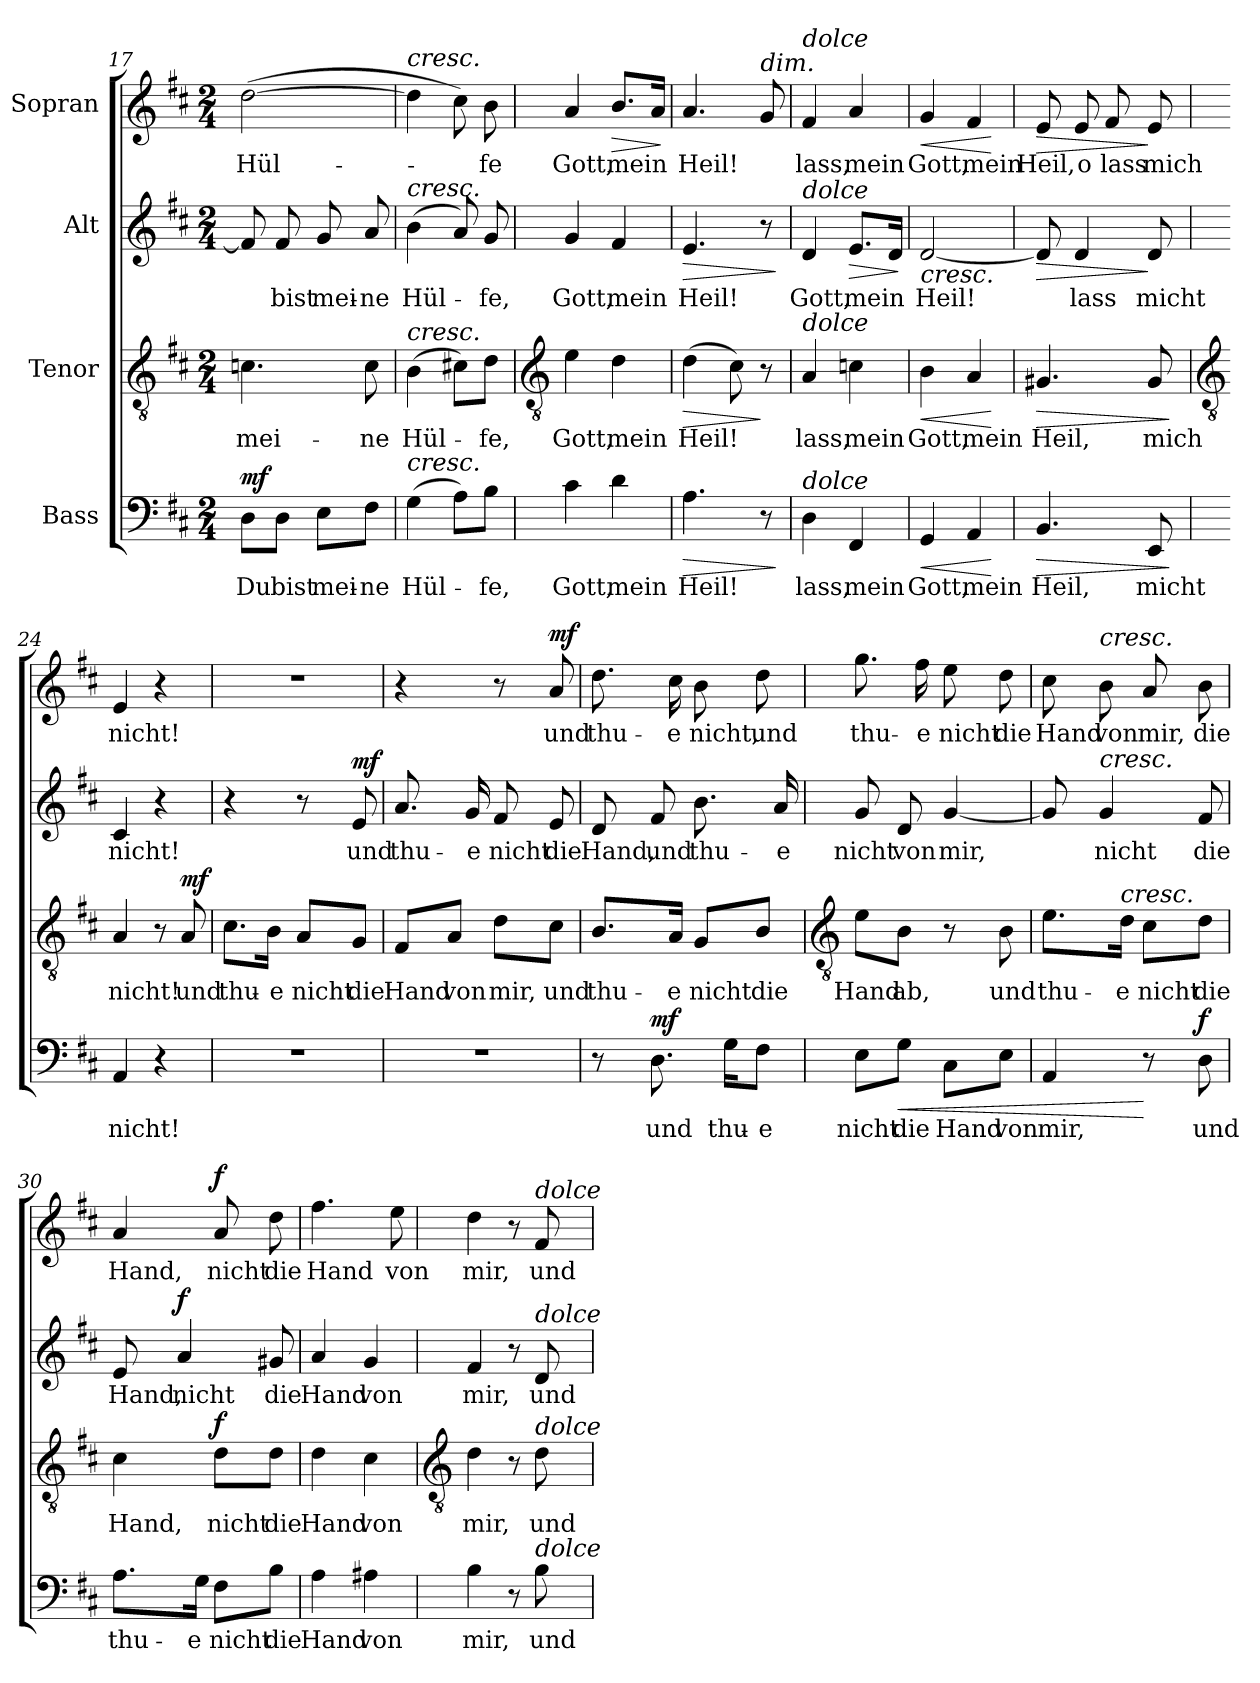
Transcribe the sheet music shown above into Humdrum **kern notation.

**kern	**text	**dynam	**kern	**text	**dynam	**kern	**text	**dynam	**kern	**text	**dynam
*part4	*part4	*part4	*part3	*part3	*part3	*part2	*part2	*part2	*part1	*part1	*part1
*staff4	*staff4	*staff4	*staff3	*staff3	*staff3	*staff2	*staff2	*staff2	*staff1	*staff1	*staff1
*I"Bass	*	*	*I"Tenor	*	*	*I"Alt	*	*	*I"Sopran	*	*
*clefF4	*	*	*clefGv2	*	*	*clefG2	*	*	*clefG2	*	*
*k[f#c#]	*	*	*k[f#c#]	*	*	*k[f#c#]	*	*	*k[f#c#]	*	*
*D:	*	*	*D:	*	*	*D:	*	*	*D:	*	*
*M2/4	*	*	*M2/4	*	*	*M2/4	*	*	*M2/4	*	*
=17	=17	=17	=17	=17	=17	=17	=17	=17	=17	=17	=17
!	!LO:LY:b	!LO:DY:a	!	!LO:LY:b	!	!	!	!	!	!LO:LY:b	!
8D\L	Du	mf	4.cn	mei-	.	8f#]	.	.	(>[2dd	Hül-	.
!	!LO:LY:b	!	!	!	!	!	!LO:LY:b	!	!	!	!
8D\J	bist	.	.	.	.	8f#	bist	.	.	.	.
!	!LO:LY:b	!	!	!	!	!	!LO:LY:b	!	!	!	!
8E\L	mei-	.	.	.	.	8g	mei-	.	.	.	.
!	!LO:LY:b	!	!	!LO:LY:b	!	!	!LO:LY:b	!	!	!	!
8F#\J	-ne	.	8c	-ne	.	8a	-ne	.	.	.	.
=18	=18	=18	=18	=18	=18	=18	=18	=18	=18	=18	=18
!	!	!	!	!	!	!	!	!	!LO:TX:a:i:t=cresc.	!	!
!	!	!	!	!	!	!LO:TX:a:i:t=cresc.	!	!	!	!	!
!	!	!	!LO:TX:a:i:t=cresc.	!	!	!	!	!	!	!	!
!LO:TX:a:i:t=cresc.	!	!	!	!	!	!	!	!	!	!	!
!	!LO:LY:b	!	!	!LO:LY:b	!	!	!LO:LY:b	!	!	!	!
(>4G	Hül-	.	(>4B	Hül-	.	(>4b	Hül-	.	4dd]	.	.
8A\L)	.	.	8c#X\L)	.	.	8a)	.	.	8cc#)	.	.
!	!LO:LY:b	!	!	!LO:LY:b	!	!	!LO:LY:b	!	!	!LO:LY:b	!
8B\J	-fe,	.	8d\J	-fe,	.	8g	-fe,	.	8b	-fe	.
!!LO:LB:g=z
=19	=19	=19	=19	=19	=19	=19	=19	=19	=19	=19	=19
*	*	*	*clefGv2	*	*	*	*	*	*	*	*
!	!LO:LY:b	!	!	!LO:LY:b	!	!	!LO:LY:b	!	!	!LO:LY:b	!
4c#	Gott,	.	4e	Gott,	.	4g	Gott,	.	4a	Gott,	.
!	!LO:LY:b	!	!	!LO:LY:b	!	!	!LO:LY:b	!	!	!LO:LY:b	!LO:HP:b
4d	mein	.	4d	mein	.	4f#	mein	.	8.bL	mein	>
.	.	.	.	.	.	.	.	.	16aJ	.	.
.	.	.	.	.	.	.	.	.	.	.	]
=20	=20	=20	=20	=20	=20	=20	=20	=20	=20	=20	=20
!	!LO:LY:b	!LO:HP:b	!	!LO:LY:b	!LO:HP:b	!	!LO:LY:b	!LO:HP:b	!	!LO:LY:b	!
4.A	Heil!	>	(>4d	Heil!	>	4.e	Heil!	>	4.a	Heil!	.
.	.	.	8c#)	.	.	.	.	.	.	.	.
!	!	!	!	!	!	!	!	!	!LO:TX:a:i:t=dim.	!	!
8r	.	.	8r	.	]	8r	.	.	8g	.	.
.	.	]	.	.	.	.	.	]	.	.	.
=21	=21	=21	=21	=21	=21	=21	=21	=21	=21	=21	=21
!	!	!	!	!	!	!	!	!	!LO:TX:a:i:t=dolce	!	!
!	!	!	!	!	!	!LO:TX:a:i:t=dolce	!	!	!	!	!
!	!	!	!LO:TX:a:i:t=dolce	!	!	!	!	!	!	!	!
!LO:TX:a:i:t=dolce	!	!	!	!	!	!	!	!	!	!	!
!	!LO:LY:b	!	!	!LO:LY:b	!	!	!LO:LY:b	!	!	!LO:LY:b	!
4D	lass,	.	4A	lass,	.	4d	Gott,	.	4f#	lass,	.
!	!LO:LY:b	!	!	!LO:LY:b	!	!	!LO:LY:b	!LO:HP:b	!	!LO:LY:b	!
4FF#	mein	.	4cn	mein	.	8.eL	mein	>	4a	mein	.
.	.	.	.	.	.	16dJ	.	.	.	.	.
.	.	.	.	.	.	.	.	]	.	.	.
=22	=22	=22	=22	=22	=22	=22	=22	=22	=22	=22	=22
!	!LO:LY:b	!LO:HP:b	!	!LO:LY:b	!LO:HP:b	!	!LO:LY:b	!LO:HP:b	!	!LO:LY:b	!LO:HP:b
4GG	Gott,	<	4B	Gott,	<	[2d	Heil!	<	4g	Gott,	<
!	!LO:LY:b	!	!	!LO:LY:b	!	!	!	!	!	!LO:LY:b	!
4AA	mein	.	4A	mein	.	.	.	.	4f#	mein	.
.	.	[	.	.	[	.	.	.	.	.	[
=23	=23	=23	=23	=23	=23	=23	=23	=23	=23	=23	=23
!	!LO:LY:b	!LO:HP:b	!	!LO:LY:b	!LO:HP:b	!	!	!LO:HP:b	!	!LO:LY:b	!LO:HP:b
4.BB	Heil,	>	4.G#X	Heil,	>	8d]	.	>	8e	Heil,	>
!	!	!	!	!	!	!	!LO:LY:b	!	!	!LO:LY:b	!
.	.	.	.	.	.	4d	lass	[	8e	o	.
!	!	!	!	!	!	!	!	!	!	!LO:LY:b	!
.	.	.	.	.	.	.	.	.	8f#	lass	.
!	!LO:LY:b	!	!	!LO:LY:b	!	!	!LO:LY:b	!	!	!LO:LY:b	!
8EE	micht	.	8G#	mich	.	8d	micht	]	8e	mich	]
.	.	]	.	.	]	.	.	.	.	.	.
!!LO:LB:g=z
=24	=24	=24	=24	=24	=24	=24	=24	=24	=24	=24	=24
*	*	*	*clefGv2	*	*	*	*	*	*	*	*
!	!LO:LY:b	!	!	!LO:LY:b	!	!	!LO:LY:b	!	!	!LO:LY:b	!
4AA	nicht!	.	4A	nicht!	.	4c#	nicht!	.	4e	nicht!	.
4r	.	.	8r	.	.	4r	.	.	4r	.	.
!	!	!	!	!LO:LY:b	!LO:DY:a	!	!	!	!	!	!
.	.	.	8A	und	mf	.	.	.	.	.	.
=25	=25	=25	=25	=25	=25	=25	=25	=25	=25	=25	=25
!LO:N:vis=1	!	!	!	!LO:LY:b	!	!	!	!	!LO:N:vis=1	!	!
2r	.	.	8.c#\L	thu-	.	4r	.	.	2r	.	.
!	!	!	!	!LO:LY:b	!	!	!	!	!	!	!
.	.	.	16B\Jk	-e	.	.	.	.	.	.	.
!	!	!	!	!LO:LY:b	!	!	!	!	!	!	!
.	.	.	8A/L	nicht	.	8r	.	.	.	.	.
!	!	!	!	!LO:LY:b	!	!	!LO:LY:b	!LO:DY:a	!	!	!
.	.	.	8G/J	die	.	8e	und	mf	.	.	.
=26	=26	=26	=26	=26	=26	=26	=26	=26	=26	=26	=26
!LO:N:vis=1	!	!	!	!LO:LY:b	!	!	!LO:LY:b	!	!	!	!
2r	.	.	8F#/L	Hand	.	8.a	thu-	.	4r	.	.
!	!	!	!	!LO:LY:b	!	!	!	!	!	!	!
.	.	.	8A/J	von	.	.	.	.	.	.	.
!	!	!	!	!	!	!	!LO:LY:b	!	!	!	!
.	.	.	.	.	.	16g	-e	.	.	.	.
!	!	!	!	!LO:LY:b	!	!	!LO:LY:b	!	!	!	!
.	.	.	8d\L	mir,	.	8f#	nicht	.	8r	.	.
!	!	!	!	!LO:LY:b	!	!	!LO:LY:b	!	!	!LO:LY:b	!LO:DY:a
.	.	.	8c#\J	und	.	8e	die	.	8a	und	mf
=27	=27	=27	=27	=27	=27	=27	=27	=27	=27	=27	=27
!	!	!	!	!LO:LY:b	!	!	!LO:LY:b	!	!	!LO:LY:b	!
8r	.	.	8.B/L	thu-	.	8d	Hand,	.	8.dd	thu-	.
!	!LO:LY:b	!LO:DY:a	!	!	!	!	!LO:LY:b	!	!	!	!
8.D	und	mf	.	.	.	8f#	und	.	.	.	.
!	!	!	!	!LO:LY:b	!	!	!	!	!	!LO:LY:b	!
.	.	.	16A/Jk	-e	.	.	.	.	16cc#	-e	.
!	!	!	!	!LO:LY:b	!	!	!LO:LY:b	!	!	!LO:LY:b	!
.	.	.	8G/L	nicht	.	8.b	thu-	.	8b	nicht,	.
!	!LO:LY:b	!	!	!	!	!	!	!	!	!	!
16G\KL	thu-	.	.	.	.	.	.	.	.	.	.
!	!LO:LY:b	!	!	!LO:LY:b	!	!	!	!	!	!LO:LY:b	!
8F#\J	-e	.	8B/J	die	.	.	.	.	8dd	und	.
!	!	!	!	!	!	!	!LO:LY:b	!	!	!	!
.	.	.	.	.	.	16a	-e	.	.	.	.
!!LO:LB:g=z
=28	=28	=28	=28	=28	=28	=28	=28	=28	=28	=28	=28
*	*	*	*clefGv2	*	*	*	*	*	*	*	*
!	!LO:LY:b	!	!	!LO:LY:b	!	!	!LO:LY:b	!	!	!LO:LY:b	!
8E\L	nicht	.	8e\L	Hand	.	8g	nicht	.	8.gg	thu-	.
!	!LO:LY:b	!LO:HP:b	!	!LO:LY:b	!	!	!LO:LY:b	!	!	!	!
8G\J	die	<	8B\J	ab,	.	8d	von	.	.	.	.
!	!	!	!	!	!	!	!	!	!	!LO:LY:b	!
.	.	.	.	.	.	.	.	.	16ff#	-e	.
!	!LO:LY:b	!	!	!	!	!	!LO:LY:b	!	!	!LO:LY:b	!
8C#\L	Hand	.	8r	.	.	[4g	mir,	.	8ee	nicht	.
!	!LO:LY:b	!	!	!LO:LY:b	!	!	!	!	!	!LO:LY:b	!
8E\J	von	.	8B	und	.	.	.	.	8dd	die	.
=29	=29	=29	=29	=29	=29	=29	=29	=29	=29	=29	=29
!	!LO:LY:b	!	!	!LO:LY:b	!	!	!	!	!	!LO:LY:b	!
4AA	mir,	.	8.e\L	thu-	.	8g]	.	.	8cc#	Hand	.
!	!	!	!	!	!	!	!	!	!LO:TX:a:i:t=cresc.	!	!
!	!	!	!	!	!	!LO:TX:a:i:t=cresc.	!	!	!	!	!
!	!	!	!	!	!	!	!LO:LY:b	!	!	!LO:LY:b	!
.	.	.	.	.	.	4g	nicht	.	8b	von	.
!	!	!	!LO:TX:a:i:t=cresc.	!	!	!	!	!	!	!	!
!	!	!	!	!LO:LY:b	!	!	!	!	!	!	!
.	.	.	16d\Jk	-e	.	.	.	.	.	.	.
!	!	!	!	!LO:LY:b	!	!	!	!	!	!LO:LY:b	!
8r	.	[	8c#\L	nicht	.	.	.	.	8a	mir,	.
!	!LO:LY:b	!LO:DY:a	!	!LO:LY:b	!	!	!LO:LY:b	!	!	!LO:LY:b	!
8D	und	f	8d\J	die	.	8f#	die	.	8b	die	.
=30	=30	=30	=30	=30	=30	=30	=30	=30	=30	=30	=30
!	!LO:LY:b	!	!	!LO:LY:b	!	!	!LO:LY:b	!	!	!LO:LY:b	!
8.A\L	thu-	.	4c#	Hand,	.	8e	Hand,	.	4a	Hand,	.
!	!	!	!	!	!	!	!LO:LY:b	!LO:DY:a	!	!	!
.	.	.	.	.	.	4a	nicht	f	.	.	.
!	!LO:LY:b	!	!	!	!	!	!	!	!	!	!
16G\Jk	-e	.	.	.	.	.	.	.	.	.	.
!	!LO:LY:b	!	!	!LO:LY:b	!LO:DY:a	!	!	!	!	!LO:LY:b	!LO:DY:a
8F#\L	nicht	.	8d\L	nicht	f	.	.	.	8a	nicht	f
!	!LO:LY:b	!	!	!LO:LY:b	!	!	!LO:LY:b	!	!	!LO:LY:b	!
8B\J	die	.	8d\J	die	.	8g#X	die	.	8dd	die	.
=31	=31	=31	=31	=31	=31	=31	=31	=31	=31	=31	=31
!	!LO:LY:b	!	!	!LO:LY:b	!	!	!LO:LY:b	!	!	!LO:LY:b	!
4A	Hand	.	4d	Hand	.	4a	Hand	.	4.ff#	Hand	.
!	!LO:LY:b	!	!	!LO:LY:b	!	!	!LO:LY:b	!	!	!	!
4A#X	von	.	4c#	von	.	4g	von	.	.	.	.
!	!	!	!	!	!	!	!	!	!	!LO:LY:b	!
.	.	.	.	.	.	.	.	.	8ee	von	.
!!LO:LB:g=z
=32	=32	=32	=32	=32	=32	=32	=32	=32	=32	=32	=32
*	*	*	*clefGv2	*	*	*	*	*	*	*	*
!	!LO:LY:b	!	!	!LO:LY:b	!	!	!LO:LY:b	!	!	!LO:LY:b	!
4B	mir,	.	4d	mir,	.	4f#	mir,	.	4dd	mir,	.
8r	.	.	8r	.	.	8r	.	.	8r	.	.
!	!	!	!	!	!	!	!	!	!LO:TX:a:i:t=dolce	!	!
!	!	!	!	!	!	!LO:TX:a:i:t=dolce	!	!	!	!	!
!	!	!	!LO:TX:a:i:t=dolce	!	!	!	!	!	!	!	!
!LO:TX:a:i:t=dolce	!	!	!	!	!	!	!	!	!	!	!
!	!LO:LY:b	!	!	!LO:LY:b	!	!	!LO:LY:b	!	!	!LO:LY:b	!
8B	und	.	8d	und	.	8d	und	.	8f#	und	.
=	=	=	=	=	=	=	=	=	=	=	=
*-	*-	*-	*-	*-	*-	*-	*-	*-	*-	*-	*-
